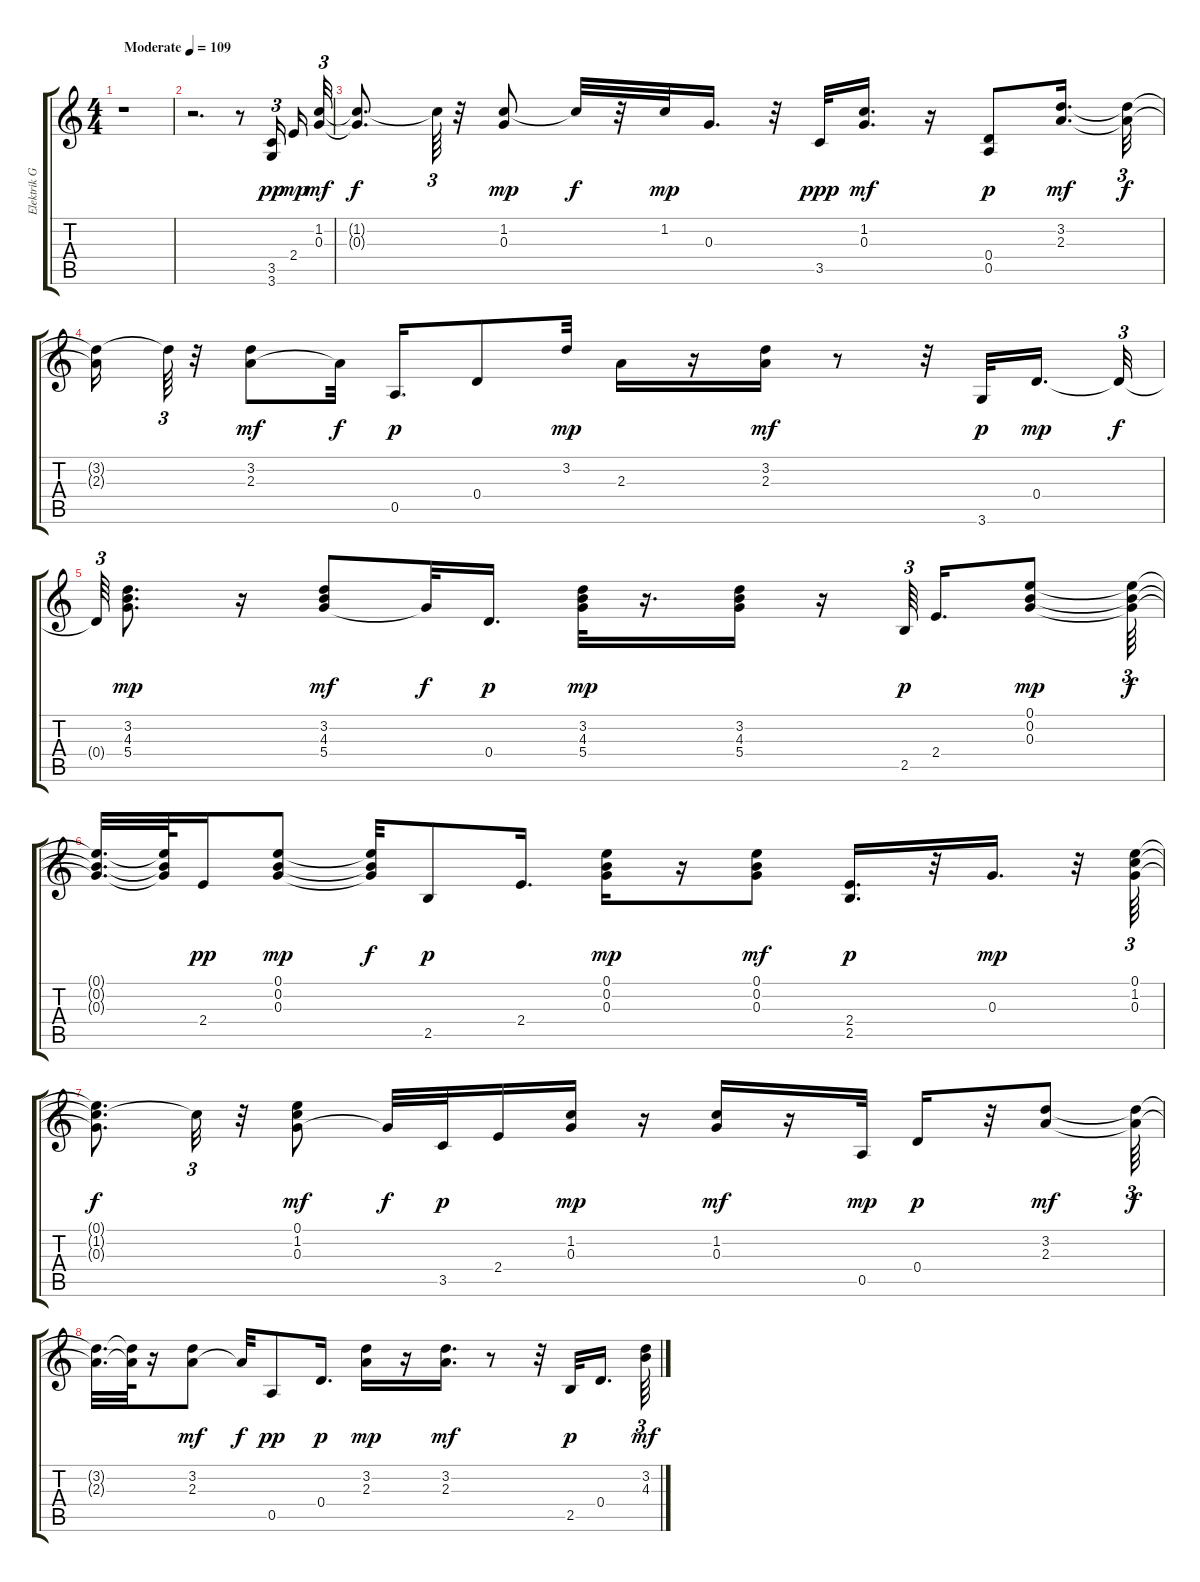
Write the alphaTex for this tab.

\track ("Elektrik Guitar" "Elektrik G") {instrument electricguitarjazz}
\staff {score tabs}
\tuning (E4 B3 G3 D3 A2 E2) {hide}
\ts (4 4)
\tempo (109 "Moderate")
\clef g2
\ks c
r.1{dy pp instrument electricguitarjazz} |
r.2{d} r.8 (3.5 3.6).16{tu (3 2) beam splitsecondary} 2.4.16{dy mp} (1.2 0.3).32{tu (3 2) dy mf} |
(1.2{t} 0.3{t}).8{d dy f} 1.2{t}.64{tu (3 2)} r.32 (1.2 0.3).8{dy mp} 1.2{t}.32{dy f} r.32 1.2.32{dy mp} 0.3.16{d} r.32 3.5.32{dy ppp} (1.2 0.3).16{d dy mf} r.16 (0.4 0.5).8{dy p} (3.2 2.3).16{d dy mf} (3.2{t} 2.3{t}).32{tu (3 2) dy f} |
(3.2{t} 2.3{t}).16 3.2{t}.64{tu (3 2)} r.32 (3.2 2.3).8{dy mf} 2.3{t}.32{dy f} 0.5.16{d dy p} 0.4.8 3.2.32{dy mp} 2.3.16 r.16 (3.2 2.3).16{dy mf} r.8 r.32 3.6.32{dy p} 0.4.16{d dy mp beam splitsecondary} 0.4{t}.32{tu (3 2) dy f} |
0.4{t}.64{tu (3 2)} (3.2 4.3 5.4).8{d dy mp} r.16 (3.2 4.3 5.4).8{dy mf} 5.4{t}.32{dy f} 0.4.16{d dy p} (3.2 4.3 5.4).32{dy mp} r.16{d} (3.2 4.3 5.4).16 r.16 2.5.64{tu (3 2) dy p beam splitsecondary} 2.4.16{d} (0.1 0.2 0.3).8{dy mp} (0.1{t} 0.2{t} 0.3{t}).64{tu (3 2) dy f} |
(0.1{t} 0.2{t} 0.3{t}).32{d} (0.1{t} 0.2{t} 0.3{t}).64 2.4.16{dy pp} (0.1 0.2 0.3).8{dy mp} (0.1{t} 0.2{t} 0.3{t}).32{dy f} 2.5.8{dy p} 2.4.16{d} (0.1 0.2 0.3).16{dy mp} r.16 (0.1 0.2 0.3).8{dy mf} (2.4 2.5).16{d dy p} r.32 0.3.16{d dy mp} r.32 (0.1 1.2 0.3).64{tu (3 2)} |
(0.1{t} 1.2{t} 0.3{t}).8{d dy f} 1.2{t}.32{tu (3 2)} r.32 (0.1 1.2 0.3).8{dy mf} 0.3{t}.32{dy f} 3.5.32{dy p} 2.4.16 (1.2 0.3).16{dy mp} r.16 (1.2 0.3).16{dy mf} r.16 0.5.32{dy mp} 0.4.16{dy p} r.32 (3.2 2.3).8{dy mf} (3.2{t} 2.3{t}).64{tu (3 2) dy f} |
(3.2{t} 2.3{t}).32{d} (3.2{t} 2.3{t}).64 r.16 (3.2 2.3).8{dy mf} 2.3{t}.32{dy f} 0.5.8{dy pp} 0.4.16{d dy p} (3.2 2.3).16{dy mp} r.16 (3.2 2.3).16{d dy mf} r.8 r.32 2.5.32{dy p} 0.4.16{d} (3.2 4.3).64{tu (3 2) dy mf}
